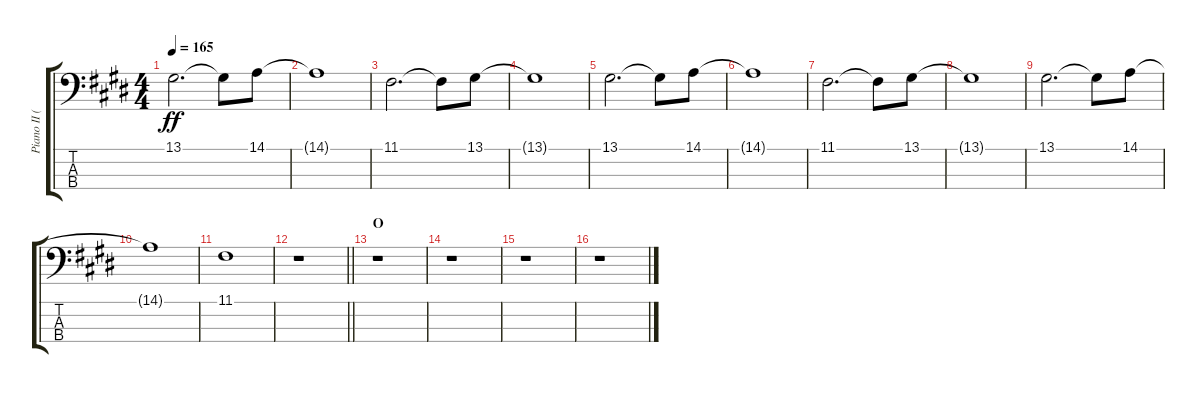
\track ("Piano II (Left Hand)" "Piano II (") {instrument acousticgrandpiano}
\staff {score tabs}
\tuning (G2 D2 A1 E1) {hide}
\ts (4 4)
\tempo 165
\clef f4
\ks e
13.1.2{d dy ff} 13.1{t}.8 14.1.8 |
14.1{t}.1 |
11.1.2{d} 11.1{t}.8 13.1.8 |
13.1{t}.1 |
13.1.2{d} 13.1{t}.8 14.1.8 |
14.1{t}.1 |
11.1.2{d} 11.1{t}.8 13.1.8 |
13.1{t}.1 |
13.1.2{d} 13.1{t}.8 14.1.8 |
14.1{t}.1 |
11.1.1 |
\barLineRight lightlight
r.1 |
\section ("" "O")
r.1 |
r.1 |
r.1 |
r.1
